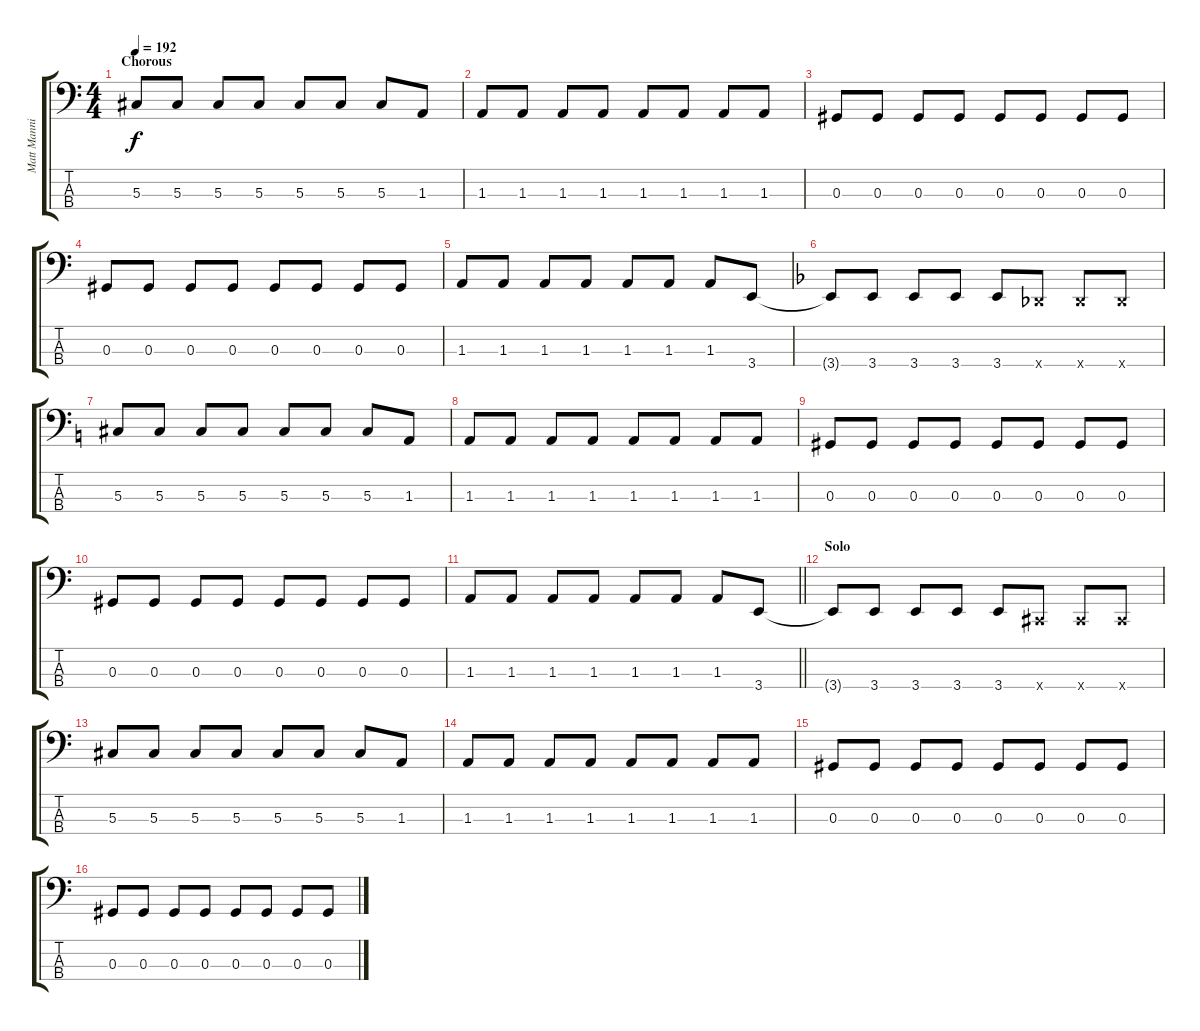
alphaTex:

\track ("Matt Manning" "Matt Manni") {instrument electricbasspick}
\staff {score tabs}
\tuning (Gb2 Db2 Ab1 Db1) {hide}
\ts (4 4)
\section ("" " Chorous")
\tempo 192
\clef f4
\ks c
5.3.8{dy f} 5.3.8 5.3.8 5.3.8 5.3.8 5.3.8 5.3.8 1.3.8 |
1.3.8 1.3.8 1.3.8 1.3.8 1.3.8 1.3.8 1.3.8 1.3.8 |
0.3.8 0.3.8 0.3.8 0.3.8 0.3.8 0.3.8 0.3.8 0.3.8 |
0.3.8 0.3.8 0.3.8 0.3.8 0.3.8 0.3.8 0.3.8 0.3.8 |
1.3.8 1.3.8 1.3.8 1.3.8 1.3.8 1.3.8 1.3.8 3.4.8 |
\ks dminor
3.4{t}.8 3.4.8 3.4.8 3.4.8 3.4.8 0.4{x}.8 0.4{x}.8 0.4{x}.8 |
\ks c
5.3.8 5.3.8 5.3.8 5.3.8 5.3.8 5.3.8 5.3.8 1.3.8 |
1.3.8 1.3.8 1.3.8 1.3.8 1.3.8 1.3.8 1.3.8 1.3.8 |
0.3.8 0.3.8 0.3.8 0.3.8 0.3.8 0.3.8 0.3.8 0.3.8 |
0.3.8 0.3.8 0.3.8 0.3.8 0.3.8 0.3.8 0.3.8 0.3.8 |
\barLineRight lightlight
1.3.8 1.3.8 1.3.8 1.3.8 1.3.8 1.3.8 1.3.8 3.4.8 |
\section ("" "Solo")
3.4{t}.8 3.4.8 3.4.8 3.4.8 3.4.8 0.4{x}.8 0.4{x}.8 0.4{x}.8 |
5.3.8 5.3.8 5.3.8 5.3.8 5.3.8 5.3.8 5.3.8 1.3.8 |
1.3.8 1.3.8 1.3.8 1.3.8 1.3.8 1.3.8 1.3.8 1.3.8 |
0.3.8 0.3.8 0.3.8 0.3.8 0.3.8 0.3.8 0.3.8 0.3.8 |
0.3.8 0.3.8 0.3.8 0.3.8 0.3.8 0.3.8 0.3.8 0.3.8
